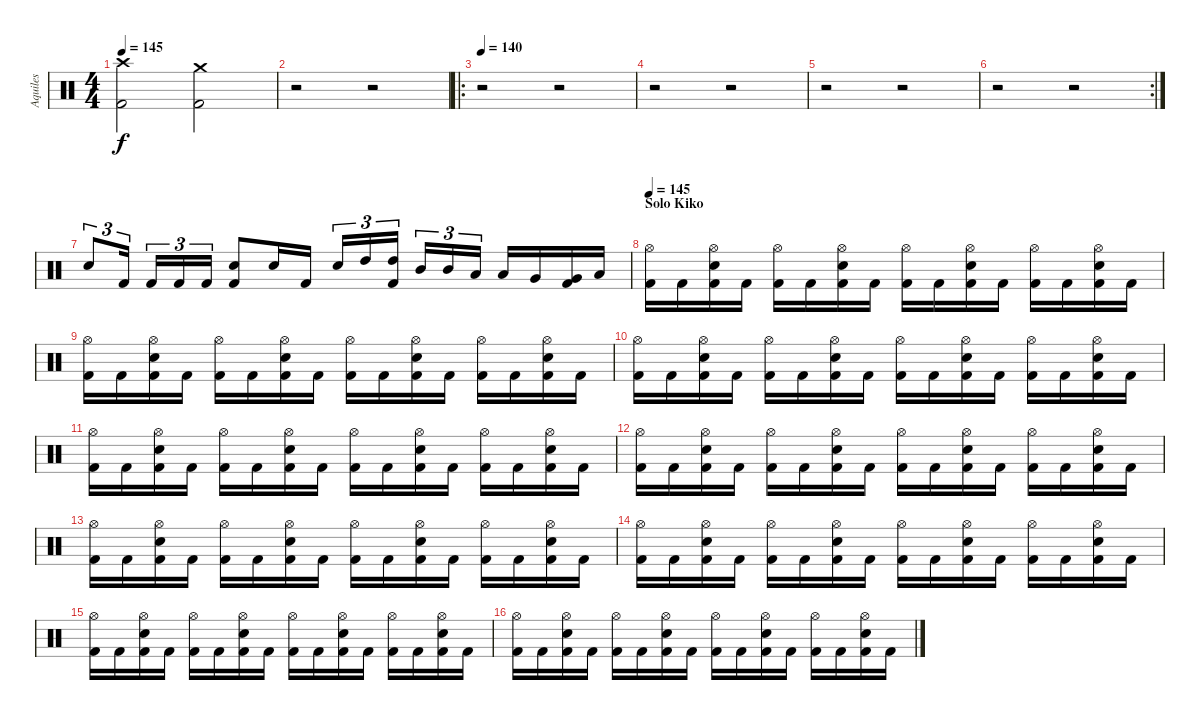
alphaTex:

\track ("Aquiles" "Aquiles") {instrument percussion}
\staff {score}
\articulation defaults
\ts (4 4)
\tempo 145
\clef neutral
\ks c
("Crash high (hit)" "Kick (hit) 2").2{dy f} ("Crash medium (hit)" "Kick (hit) 2").2 |
r.2 r.2 |
\ro
\tempo 140
r.2 r.2 |
r.2 r.2 |
r.2 r.2 |
\rc 2
r.2 r.2 |
"Electric Snare (hit)".8{tu (3 2)} "Kick (hit) 2".16{tu (3 2)} "Kick (hit) 2".16{tu (3 2)} "Kick (hit) 2".16{tu (3 2)} "Kick (hit) 2".16{tu (3 2)} ("Electric Snare (hit)" "Kick (hit) 2").8 "Electric Snare (hit)".16 "Kick (hit) 2".16 "Electric Snare (hit)".16{tu (3 2)} "High Tom (hit)".16{tu (3 2)} ("High Tom (hit)" "Kick (hit) 2").16{tu (3 2)} "Mid Tom (hit)".16{tu (3 2)} "Mid Tom (hit)".16{tu (3 2)} "Low Tom (hit)".16{tu (3 2)} "Low Tom (hit)".16 "Very Low Tom (hit)".16 ("Very Low Tom (hit)" "Kick (hit) 2").16 "Low Floor Tom (hit)".16 |
\section ("" "Solo Kiko")
\tempo 145
("Hi-Hat (open)" "Kick (hit) 2").16{volume 15} "Kick (hit) 2".16 ("Hi-Hat (open)" "Electric Snare (hit)" "Kick (hit) 2").16 "Kick (hit) 2".16 ("Hi-Hat (open)" "Kick (hit) 2").16 "Kick (hit) 2".16 ("Hi-Hat (open)" "Electric Snare (hit)" "Kick (hit) 2").16 "Kick (hit) 2".16 ("Hi-Hat (open)" "Kick (hit) 2").16 "Kick (hit) 2".16 ("Hi-Hat (open)" "Electric Snare (hit)" "Kick (hit) 2").16 "Kick (hit) 2".16 ("Hi-Hat (open)" "Kick (hit) 2").16 "Kick (hit) 2".16 ("Hi-Hat (open)" "Electric Snare (hit)" "Kick (hit) 2").16 "Kick (hit) 2".16 |
("Hi-Hat (open)" "Kick (hit) 2").16 "Kick (hit) 2".16 ("Hi-Hat (open)" "Electric Snare (hit)" "Kick (hit) 2").16 "Kick (hit) 2".16 ("Hi-Hat (open)" "Kick (hit) 2").16 "Kick (hit) 2".16 ("Hi-Hat (open)" "Electric Snare (hit)" "Kick (hit) 2").16 "Kick (hit) 2".16 ("Hi-Hat (open)" "Kick (hit) 2").16 "Kick (hit) 2".16 ("Hi-Hat (open)" "Electric Snare (hit)" "Kick (hit) 2").16 "Kick (hit) 2".16 ("Hi-Hat (open)" "Kick (hit) 2").16 "Kick (hit) 2".16 ("Hi-Hat (open)" "Electric Snare (hit)" "Kick (hit) 2").16 "Kick (hit) 2".16 |
("Hi-Hat (open)" "Kick (hit) 2").16 "Kick (hit) 2".16 ("Hi-Hat (open)" "Electric Snare (hit)" "Kick (hit) 2").16 "Kick (hit) 2".16 ("Hi-Hat (open)" "Kick (hit) 2").16 "Kick (hit) 2".16 ("Hi-Hat (open)" "Electric Snare (hit)" "Kick (hit) 2").16 "Kick (hit) 2".16 ("Hi-Hat (open)" "Kick (hit) 2").16 "Kick (hit) 2".16 ("Hi-Hat (open)" "Electric Snare (hit)" "Kick (hit) 2").16 "Kick (hit) 2".16 ("Hi-Hat (open)" "Kick (hit) 2").16 "Kick (hit) 2".16 ("Hi-Hat (open)" "Electric Snare (hit)" "Kick (hit) 2").16 "Kick (hit) 2".16 |
("Hi-Hat (open)" "Kick (hit) 2").16 "Kick (hit) 2".16 ("Hi-Hat (open)" "Electric Snare (hit)" "Kick (hit) 2").16 "Kick (hit) 2".16 ("Hi-Hat (open)" "Kick (hit) 2").16 "Kick (hit) 2".16 ("Hi-Hat (open)" "Electric Snare (hit)" "Kick (hit) 2").16 "Kick (hit) 2".16 ("Hi-Hat (open)" "Kick (hit) 2").16 "Kick (hit) 2".16 ("Hi-Hat (open)" "Electric Snare (hit)" "Kick (hit) 2").16 "Kick (hit) 2".16 ("Hi-Hat (open)" "Kick (hit) 2").16 "Kick (hit) 2".16 ("Hi-Hat (open)" "Electric Snare (hit)" "Kick (hit) 2").16 "Kick (hit) 2".16 |
("Hi-Hat (open)" "Kick (hit) 2").16 "Kick (hit) 2".16 ("Hi-Hat (open)" "Electric Snare (hit)" "Kick (hit) 2").16 "Kick (hit) 2".16 ("Hi-Hat (open)" "Kick (hit) 2").16 "Kick (hit) 2".16 ("Hi-Hat (open)" "Electric Snare (hit)" "Kick (hit) 2").16 "Kick (hit) 2".16 ("Hi-Hat (open)" "Kick (hit) 2").16 "Kick (hit) 2".16 ("Hi-Hat (open)" "Electric Snare (hit)" "Kick (hit) 2").16 "Kick (hit) 2".16 ("Hi-Hat (open)" "Kick (hit) 2").16 "Kick (hit) 2".16 ("Hi-Hat (open)" "Electric Snare (hit)" "Kick (hit) 2").16 "Kick (hit) 2".16 |
("Hi-Hat (open)" "Kick (hit) 2").16 "Kick (hit) 2".16 ("Hi-Hat (open)" "Electric Snare (hit)" "Kick (hit) 2").16 "Kick (hit) 2".16 ("Hi-Hat (open)" "Kick (hit) 2").16 "Kick (hit) 2".16 ("Hi-Hat (open)" "Electric Snare (hit)" "Kick (hit) 2").16 "Kick (hit) 2".16 ("Hi-Hat (open)" "Kick (hit) 2").16 "Kick (hit) 2".16 ("Hi-Hat (open)" "Electric Snare (hit)" "Kick (hit) 2").16 "Kick (hit) 2".16 ("Hi-Hat (open)" "Kick (hit) 2").16 "Kick (hit) 2".16 ("Hi-Hat (open)" "Electric Snare (hit)" "Kick (hit) 2").16 "Kick (hit) 2".16 |
("Hi-Hat (open)" "Kick (hit) 2").16 "Kick (hit) 2".16 ("Hi-Hat (open)" "Electric Snare (hit)" "Kick (hit) 2").16 "Kick (hit) 2".16 ("Hi-Hat (open)" "Kick (hit) 2").16 "Kick (hit) 2".16 ("Hi-Hat (open)" "Electric Snare (hit)" "Kick (hit) 2").16 "Kick (hit) 2".16 ("Hi-Hat (open)" "Kick (hit) 2").16 "Kick (hit) 2".16 ("Hi-Hat (open)" "Electric Snare (hit)" "Kick (hit) 2").16 "Kick (hit) 2".16 ("Hi-Hat (open)" "Kick (hit) 2").16 "Kick (hit) 2".16 ("Hi-Hat (open)" "Electric Snare (hit)" "Kick (hit) 2").16 "Kick (hit) 2".16 |
("Hi-Hat (open)" "Kick (hit) 2").16 "Kick (hit) 2".16 ("Hi-Hat (open)" "Electric Snare (hit)" "Kick (hit) 2").16 "Kick (hit) 2".16 ("Hi-Hat (open)" "Kick (hit) 2").16 "Kick (hit) 2".16 ("Hi-Hat (open)" "Electric Snare (hit)" "Kick (hit) 2").16 "Kick (hit) 2".16 ("Hi-Hat (open)" "Kick (hit) 2").16 "Kick (hit) 2".16 ("Hi-Hat (open)" "Electric Snare (hit)" "Kick (hit) 2").16 "Kick (hit) 2".16 ("Hi-Hat (open)" "Kick (hit) 2").16 "Kick (hit) 2".16 ("Hi-Hat (open)" "Electric Snare (hit)" "Kick (hit) 2").16 "Kick (hit) 2".16 |
("Hi-Hat (open)" "Kick (hit) 2").16 "Kick (hit) 2".16 ("Hi-Hat (open)" "Electric Snare (hit)" "Kick (hit) 2").16 "Kick (hit) 2".16 ("Hi-Hat (open)" "Kick (hit) 2").16 "Kick (hit) 2".16 ("Hi-Hat (open)" "Electric Snare (hit)" "Kick (hit) 2").16 "Kick (hit) 2".16 ("Hi-Hat (open)" "Kick (hit) 2").16 "Kick (hit) 2".16 ("Hi-Hat (open)" "Electric Snare (hit)" "Kick (hit) 2").16 "Kick (hit) 2".16 ("Hi-Hat (open)" "Kick (hit) 2").16 "Kick (hit) 2".16 ("Hi-Hat (open)" "Electric Snare (hit)" "Kick (hit) 2").16 "Kick (hit) 2".16
